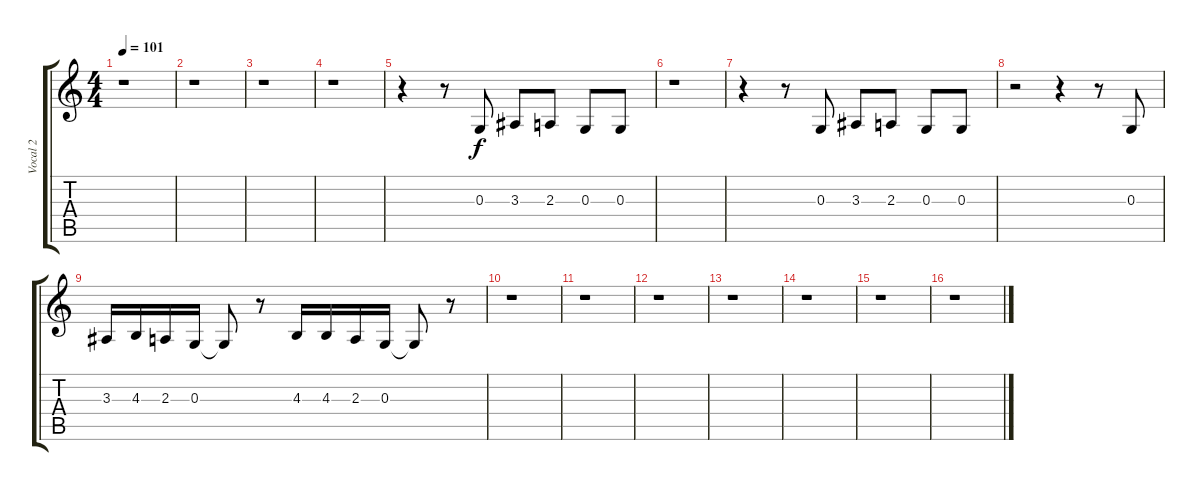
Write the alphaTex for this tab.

\track ("Vocal 2" "Vocal 2") {instrument baritonesax}
\staff {score tabs}
\tuning (E4 B3 G3 D3 A2 E2) {hide}
\ts (4 4)
\tempo 101
\clef g2
\ks c
r.1{dy f} |
r.1 |
r.1 |
r.1 |
r.4 r.8 0.3.8 3.3.8 2.3.8 0.3.8 0.3.8 |
r.1 |
r.4 r.8 0.3.8 3.3.8 2.3.8 0.3.8 0.3.8 |
r.2 r.4 r.8 0.3.8 |
3.3.16 4.3.16 2.3.16 0.3.16 0.3{t}.8 r.8 4.3.16 4.3.16 2.3.16 0.3.16 0.3{t}.8 r.8 |
r.1 |
r.1 |
r.1 |
r.1 |
r.1 |
r.1 |
r.1
